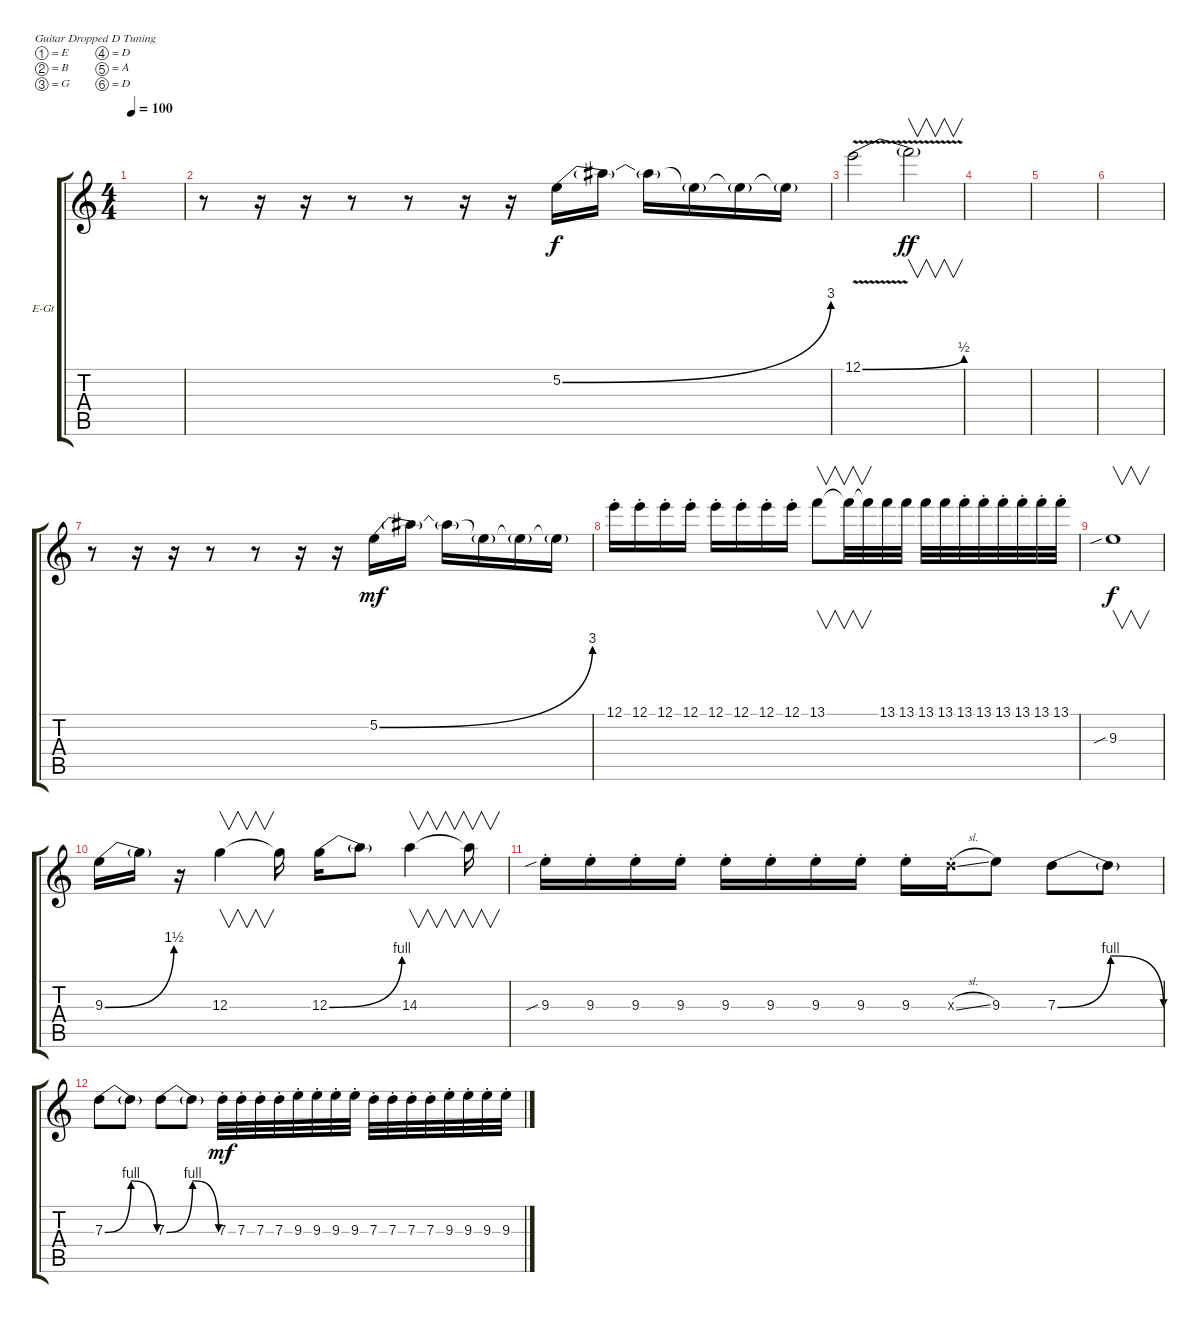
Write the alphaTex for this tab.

\defaultSystemsLayout 4
\bracketExtendMode groupsimilarinstruments
\firstSystemTrackNameOrientation horizontal
\otherSystemsTrackNameOrientation horizontal
\track ("Slaid Guitar" "E-Gt") {instrument overdrivenguitar}
\staff {score tabs}
\tuning (E4 B3 G3 D3 A2 D2)
\ts (4 4)
\tempo 100
\clef g2
\scale
0.333333
\ks c
|
\scale
0.333333 r.8 r.16 r.16 r.8 r.8 r.16 r.16 5.2{be (bend 0.6 0 59.4 12)}.16 5.2{t}.16 5.2{t}.16 5.2{t}.16 5.2{t}.16 5.2{t}.16 |
12.1{be (bend 21 0 37.199999999999996 2) v}.2 12.1{t}.2{v dy ff} |
|
|
|
r.8 r.16 r.16 r.8 r.8 r.16 r.16 5.2{be (bend 0.6 0 59.4 12)}.16{dy mf} 5.2{t}.16 5.2{t}.16 5.2{t}.16 5.2{t}.16 5.2{t}.16 |
12.1{st}.16 12.1{st}.16 12.1{st}.16 12.1{st}.16 12.1{st}.16 12.1{st}.16 12.1{st}.16 12.1{st}.16 13.1.8{v} 13.1{t}.32{v} 13.1{t}.32{v} 13.1.32 13.1.32 13.1.32 13.1.32 13.1{st}.32 13.1{st}.32 13.1{st}.32 13.1{st}.32 13.1{st}.32 13.1{st}.32 |
9.3{sib}.1{v dy f} |
9.3{be (bend 7.8 0 48 6)}.16 9.3{t}.16 r.16 12.3.4{v} 12.3{t}.16 12.3{be (bend 9.6 0 50.4 4)}.16 12.3{t}.8 14.3.4{v} 14.3{t}.16{v} |
9.3{sib st}.16 9.3{st}.16 9.3{st}.16 9.3{st}.16 9.3{st}.16 9.3{st}.16 9.3{st}.16 9.3{st}.16 9.3{st}.16 7.3{sl st x}.16 9.3.8 7.3{be (bendrelease 16.2 0 48.6 4 48.6 4 57 0)}.8 7.3{t}.8 |
7.3{be (bendrelease 16.2 0 48.6 4 48.6 4 57 0)}.8 7.3{t}.8 7.3{be (bendrelease 16.2 0 48.6 4 48.6 4 57 0)}.8 7.3{t}.8 7.3{st}.32{dy mf} 7.3{st}.32 7.3{st}.32 7.3{st}.32 9.3{st}.32 9.3{st}.32 9.3{st}.32 9.3{st}.32 7.3{st}.32 7.3{st}.32 7.3{st}.32 7.3{st}.32 9.3{st}.32 9.3{st}.32 9.3{st}.32 9.3{st}.32
